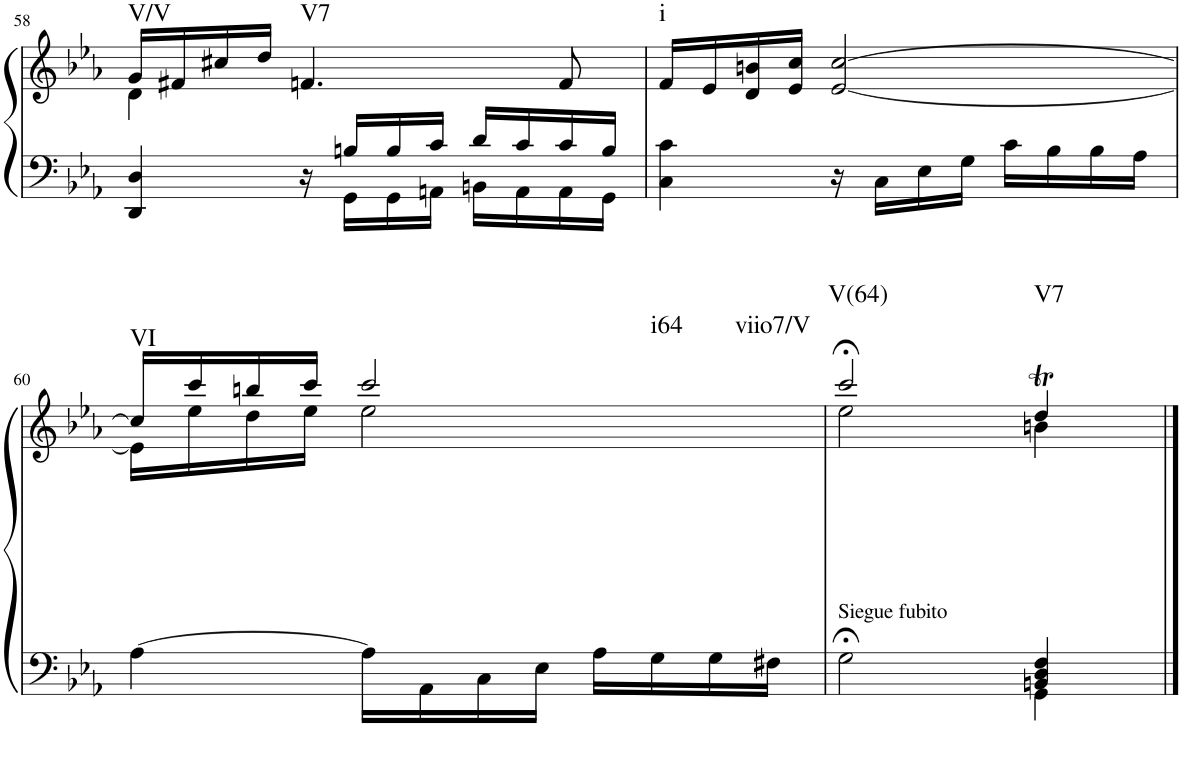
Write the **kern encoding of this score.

**kern	**kern	**harte
*part1	*part1	*part1
*staff2	*staff1	*
*I"Piano	*	*
*I'Pno.	*	*
!!LO:PB:g=z
*clefF4	*clefG2	*
*k[b-e-a-]	*k[b-e-a-]	*
*M3/4	*M3/4	*
=58	=58	=58
*^	*^	*
!	!	!	!	!LO:H:kt=V/V
4DD/ 4D/	16ryy	16g/LL	4d\	N
*v	*v	*	*	*
.	16f#X/	.	.
.	16cc#X/	.	.
.	16dd/JJ	.	.
!	!	!	!LO:H:kt=V7
16r	4.fn/	2ryy	N
*^	*	*	*
16Bn/LL	16GG\LL	.	.	.
16B/	16GG\	.	.	.
16c/JJ	16AAn\JJ	.	.	.
16d/LL	16BBn\LL	.	.	.
16c/	16AA\	.	.	.
16c/	16AA\	8f/	.	.
16B/JJ	16GG\JJ	.	.	.
*	*	*v	*v	*
=59	=59	=59	=59
!	!	!	!LO:H:kt=i
*v	*v	*	*
4C\ 4c\	16f/LL	N
.	16e-/	.
.	16d/ 16bn/	.
.	16e-/ 16cc/JJ	.
16r	[<2e-/ [2cc/	.
16C\LL	.	.
16E-\	.	.
16G\JJ	.	.
16c\LL	.	.
16B-\	.	.
16B-\	.	.
16A-\JJ	.	.
!!LO:LB:g=z
=60	=60	=60
*	*^	*
!	!	!	!LO:H:kt=VI
[4A-\	16cc/LL]	16e-\LL]	N
.	16ccc/	16ee-\	.
.	16bbn/	16dd\	.
.	16ccc/JJ	16ee-\JJ	.
!	!	!	!LO:H:n=1:kt=i64
!	!	!	!LO:H:n=2:kt=viio7/V
16A-\LL]	2ccc/	2ee-\	N N
16AA-\	.	.	.
16C\	.	.	.
16E-\JJ	.	.	.
16A-\LL	.	.	.
16G\	.	.	.
16G\	.	.	.
16F#X\JJ	.	.	.
=61	=61	=61	=61
*^	*	*	*
!	!	!LO:TX:b:t=Siegue fubito	!	!LO:H:kt=V(64)
2G;<\	2ryy	2ccc;</	2ee-\	N
!	!	!	!	!LO:H:kt=V7
4BBn/ 4D/ 4F/	4GG\	4ddt/	4bn\	N
*v	*v	*	*	*
*	*v	*v	*
==	==	==
*-	*-	*-
